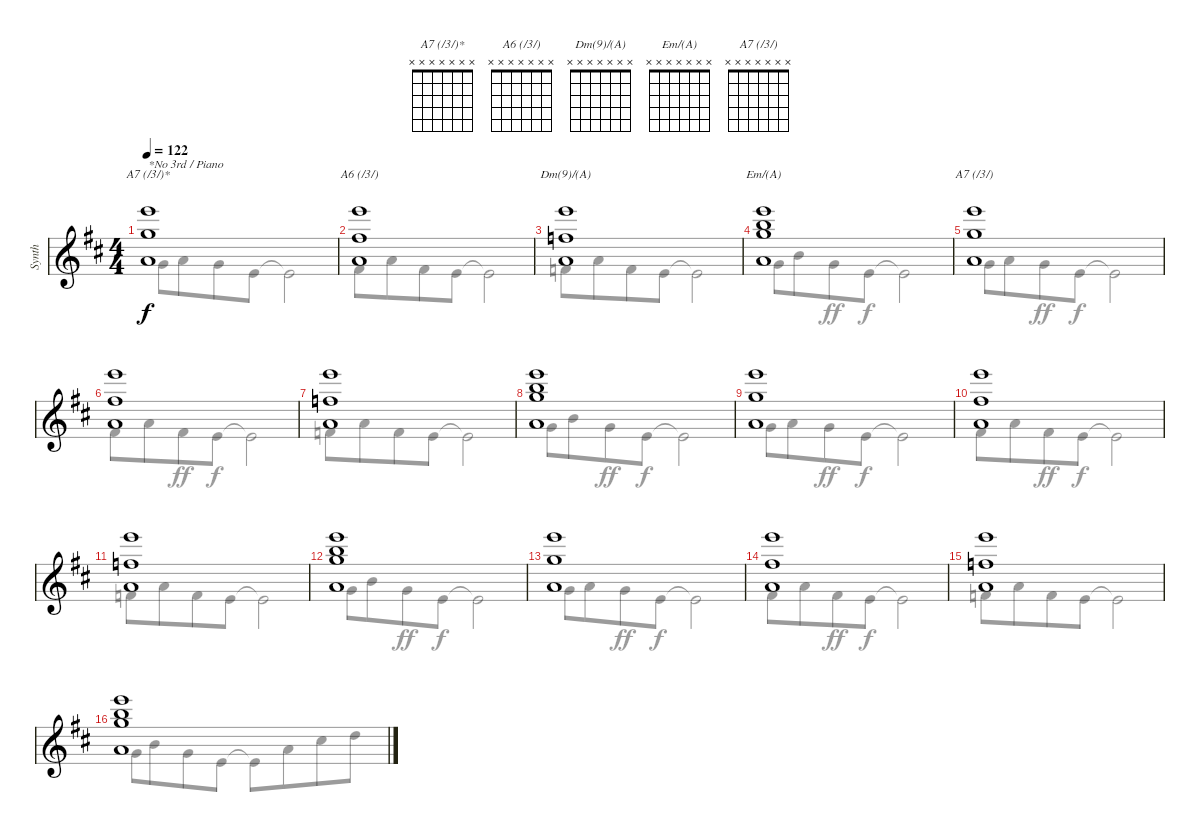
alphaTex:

\track ("Synth" "Synth") {instrument pad4choir}
\staff {score}
\tuning (E5 B4 G4 D4 A3 E3 B2) {hide}
\chord ("A7 (/3/)*" x x x x x x x)
\chord ("A6 (/3/)" x x x x x x x)
\chord ("Dm(9)/(A)" x x x x x x x)
\chord ("Em/(A)" x x x x x x x)
\chord ("A7 (/3/)" x x x x x x x)
\voice
\ts (4 4)
\tempo 122
\clef g2
\ks d
(3.1 17.2 2.3).1{ch "A7 (/3/)*" txt "*No 3rd / Piano" dy f volume 12 instrument acousticgrandpiano} |
(2.1 17.2 2.3).1{ch "A6 (/3/)"} |
(1.1 17.2 2.3).1{ch "Dm(9)/(A)"} |
(3.1 12.2 2.3 26.4).1{ch "Em/(A)"} |
(3.1 17.2 2.3).1{ch "A7 (/3/)"} |
(2.1 17.2 2.3).1 |
(1.1 17.2 2.3).1 |
(3.1 12.2 2.3 26.4).1 |
(3.1 17.2 2.3).1 |
(2.1 17.2 2.3).1 |
(1.1 17.2 2.3).1 |
(3.1 12.2 2.3 26.4).1 |
(3.1 17.2 2.3).1 |
(2.1 17.2 2.3).1 |
(1.1 17.2 2.3).1 |
(3.1 12.2 21.3 7.4).1
\voice
\clef g2
\ottava regular
\simile none
\ks d
5.4.8{dy f} 7.4.8{beam merge} 0.3.8{beam merge} 2.4.8 2.4{t}.2 |
4.4.8 7.4.8{beam merge} 4.4.8 2.4.8 2.4{t}.2 |
3.4.8 7.4.8{beam merge} 3.4.8 2.4.8 2.4{t}.2 |
10.5.8 14.5.8{beam merge} 10.5.8{dy ff} 7.5.8{dy f} 7.5{t}.2 |
5.4.8 7.4.8{beam merge} 5.4.8{dy ff} 2.4.8{dy f} 2.4{t}.2 |
4.4.8 7.4.8{beam merge} 4.4.8{dy ff} 2.4.8{dy f} 2.4{t}.2 |
3.4.8 7.4.8{beam merge} 3.4.8 2.4.8 2.4{t}.2 |
10.5.8 14.5.8{beam merge} 10.5.8{dy ff} 7.5.8{dy f} 7.5{t}.2 |
5.4.8 7.4.8{beam merge} 5.4.8{dy ff} 2.4.8{dy f} 2.4{t}.2 |
4.4.8 7.4.8{beam merge} 4.4.8{dy ff} 2.4.8{dy f} 2.4{t}.2 |
3.4.8 7.4.8{beam merge} 3.4.8 2.4.8 2.4{t}.2 |
10.5.8 14.5.8{beam merge} 10.5.8{dy ff} 7.5.8{dy f} 7.5{t}.2 |
5.4.8 7.4.8{beam merge} 5.4.8{dy ff} 2.4.8{dy f} 2.4{t}.2 |
4.4.8 7.4.8{beam merge} 4.4.8{dy ff} 2.4.8{dy f} 2.4{t}.2 |
3.4.8 7.4.8{beam merge} 3.4.8 2.4.8 2.4{t}.2 |
10.5.8 14.5.8{beam merge} 10.5.8 7.5.8 7.5{t}.8 12.5.8{beam merge} 16.5.8 17.5.8
